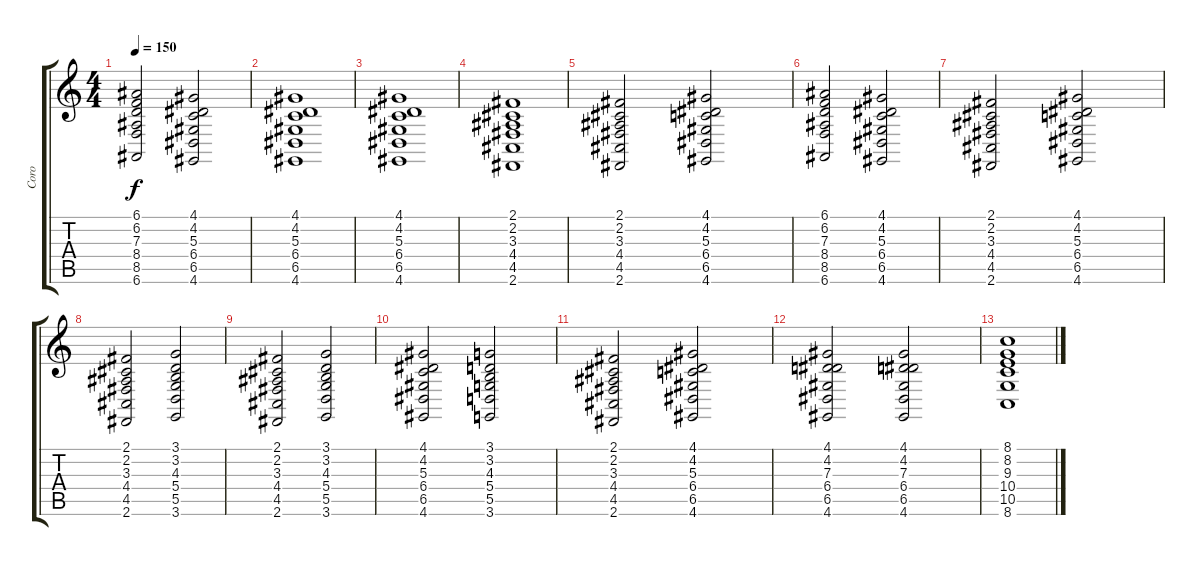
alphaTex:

\track ("Coro" "Coro") {instrument orchestrahit}
\staff {score tabs}
\tuning (E4 B3 G3 D3 A2 E2) {hide}
\ts (4 4)
\tempo 150
\clef g2
\ks c
(6.1 6.2 7.3 8.4 8.5 6.6).2{dy f} (4.1 4.2 5.3 6.4 6.5 4.6).2 |
(4.1 4.2 5.3 6.4 6.5 4.6).1 |
(4.1 4.2 5.3 6.4 6.5 4.6).1 |
(2.1 2.2 3.3 4.4 4.5 2.6).1 |
(2.1 2.2 3.3 4.4 4.5 2.6).2 (4.1 4.2 5.3 6.4 6.5 4.6).2 |
(6.1 6.2 7.3 8.4 8.5 6.6).2 (4.1 4.2 5.3 6.4 6.5 4.6).2 |
(2.1 2.2 3.3 4.4 4.5 2.6).2 (4.1 4.2 5.3 6.4 6.5 4.6).2 |
(2.1 2.2 3.3 4.4 4.5 2.6).2 (3.1 3.2 4.3 5.4 5.5 3.6).2 |
(2.1 2.2 3.3 4.4 4.5 2.6).2 (3.1 3.2 4.3 5.4 5.5 3.6).2 |
(4.1 4.2 5.3 6.4 6.5 4.6).2 (3.1 3.2 4.3 5.4 5.5 3.6).2 |
(2.1 2.2 3.3 4.4 4.5 2.6).2 (4.1 4.2 5.3 6.4 6.5 4.6).2 |
(4.1 4.2 7.3 6.4 6.5 4.6).2 (4.1 4.2 7.3 6.4 6.5 4.6).2 |
(8.1 8.2 9.3 10.4 10.5 8.6).1{volume 0}
